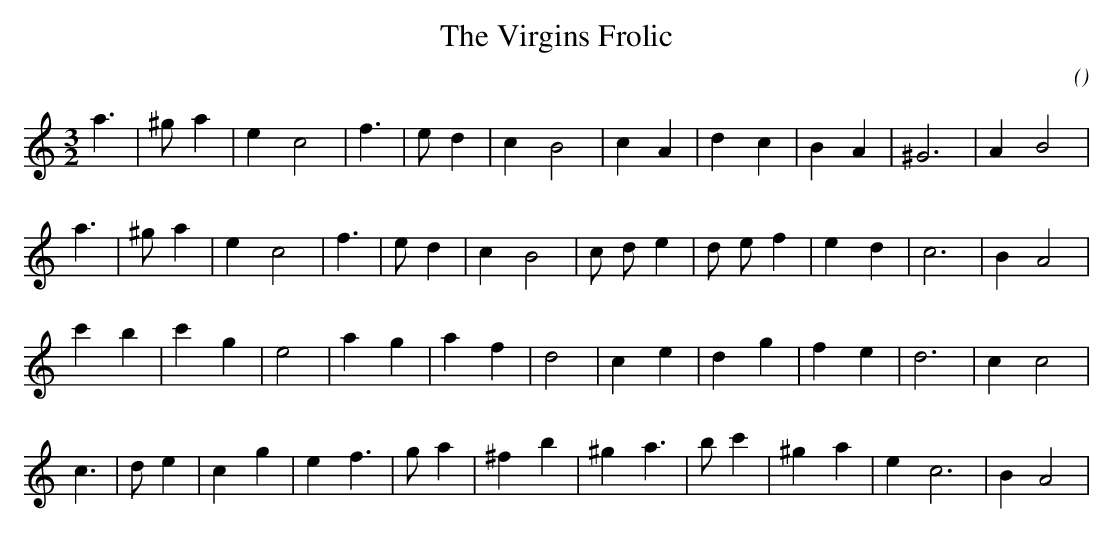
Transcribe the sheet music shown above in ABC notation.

X:1
T: The Virgins Frolic
C:
O:
M:3/2
K:Am
K:Am
M:3/2
L:1/16
a6 |^g2 a4 |e4 c8 |f6 |e2 d4 |c4 B8 |c4 A4 |d4 c4 |B4 A4 |^G12 |A4 B8 |
a6 |^g2 a4 |e4 c8 |f6 |e2 d4 |c4 B8 |c2 d2 e4 |d2 e2 f4 |e4 d4 |c12 |B4 A8 |
c'4 b4 |c'4 g4 |e8 |a4 g4 |a4 f4 |d8 |c4 e4 |d4 g4 |f4 e4 |d12 |c4 c8 |
c6 |d2 e4 |c4 g4 |e4 f6 |g2 a4 |^f4 b4 |^g4 a6 |b2 c'4 |^g4 a4 |e4 c12 |B4 A8 |
